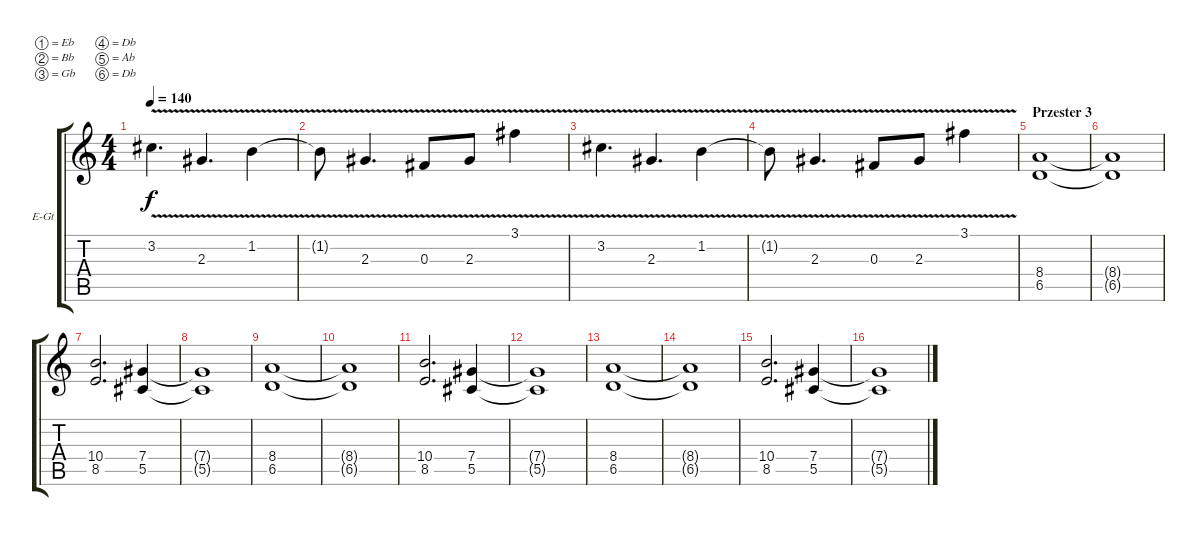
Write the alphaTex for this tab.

\bracketExtendMode groupsimilarinstruments
\firstSystemTrackNameOrientation horizontal
\otherSystemsTrackNameOrientation horizontal
\track ("Gitara 2" "E-Gt") {instrument distortionguitar}
\staff {score tabs}
\tuning (Eb4 Bb3 Gb3 Db3 Ab2 Db2)
\ts (4 4)
\tempo 140
\clef g2
\ks c
3.2{v}.4{d dy f} 2.3{v}.4{d} 1.2{v}.4 |
1.2{v t}.8 2.3{v}.4{d} 0.3{v}.8 2.3{v}.8 3.1{v}.4 |
3.2{v}.4{d} 2.3{v}.4{d} 1.2{v}.4 |
1.2{v t}.8 2.3{v}.4{d} 0.3{v}.8 2.3{v}.8 3.1{v}.4 |
\section ("" "Przester 3")
(8.4 6.5).1 |
(8.4{t} 6.5{t}).1 |
(10.4 8.5).2{d} (7.4 5.5).4 |
(7.4{t} 5.5{t}).1 |
(8.4 6.5).1 |
(8.4{t} 6.5{t}).1 |
(10.4 8.5).2{d} (7.4 5.5).4 |
(7.4{t} 5.5{t}).1 |
(8.4 6.5).1 |
(8.4{t} 6.5{t}).1 |
(10.4 8.5).2{d} (7.4 5.5).4 |
(7.4{t} 5.5{t}).1
